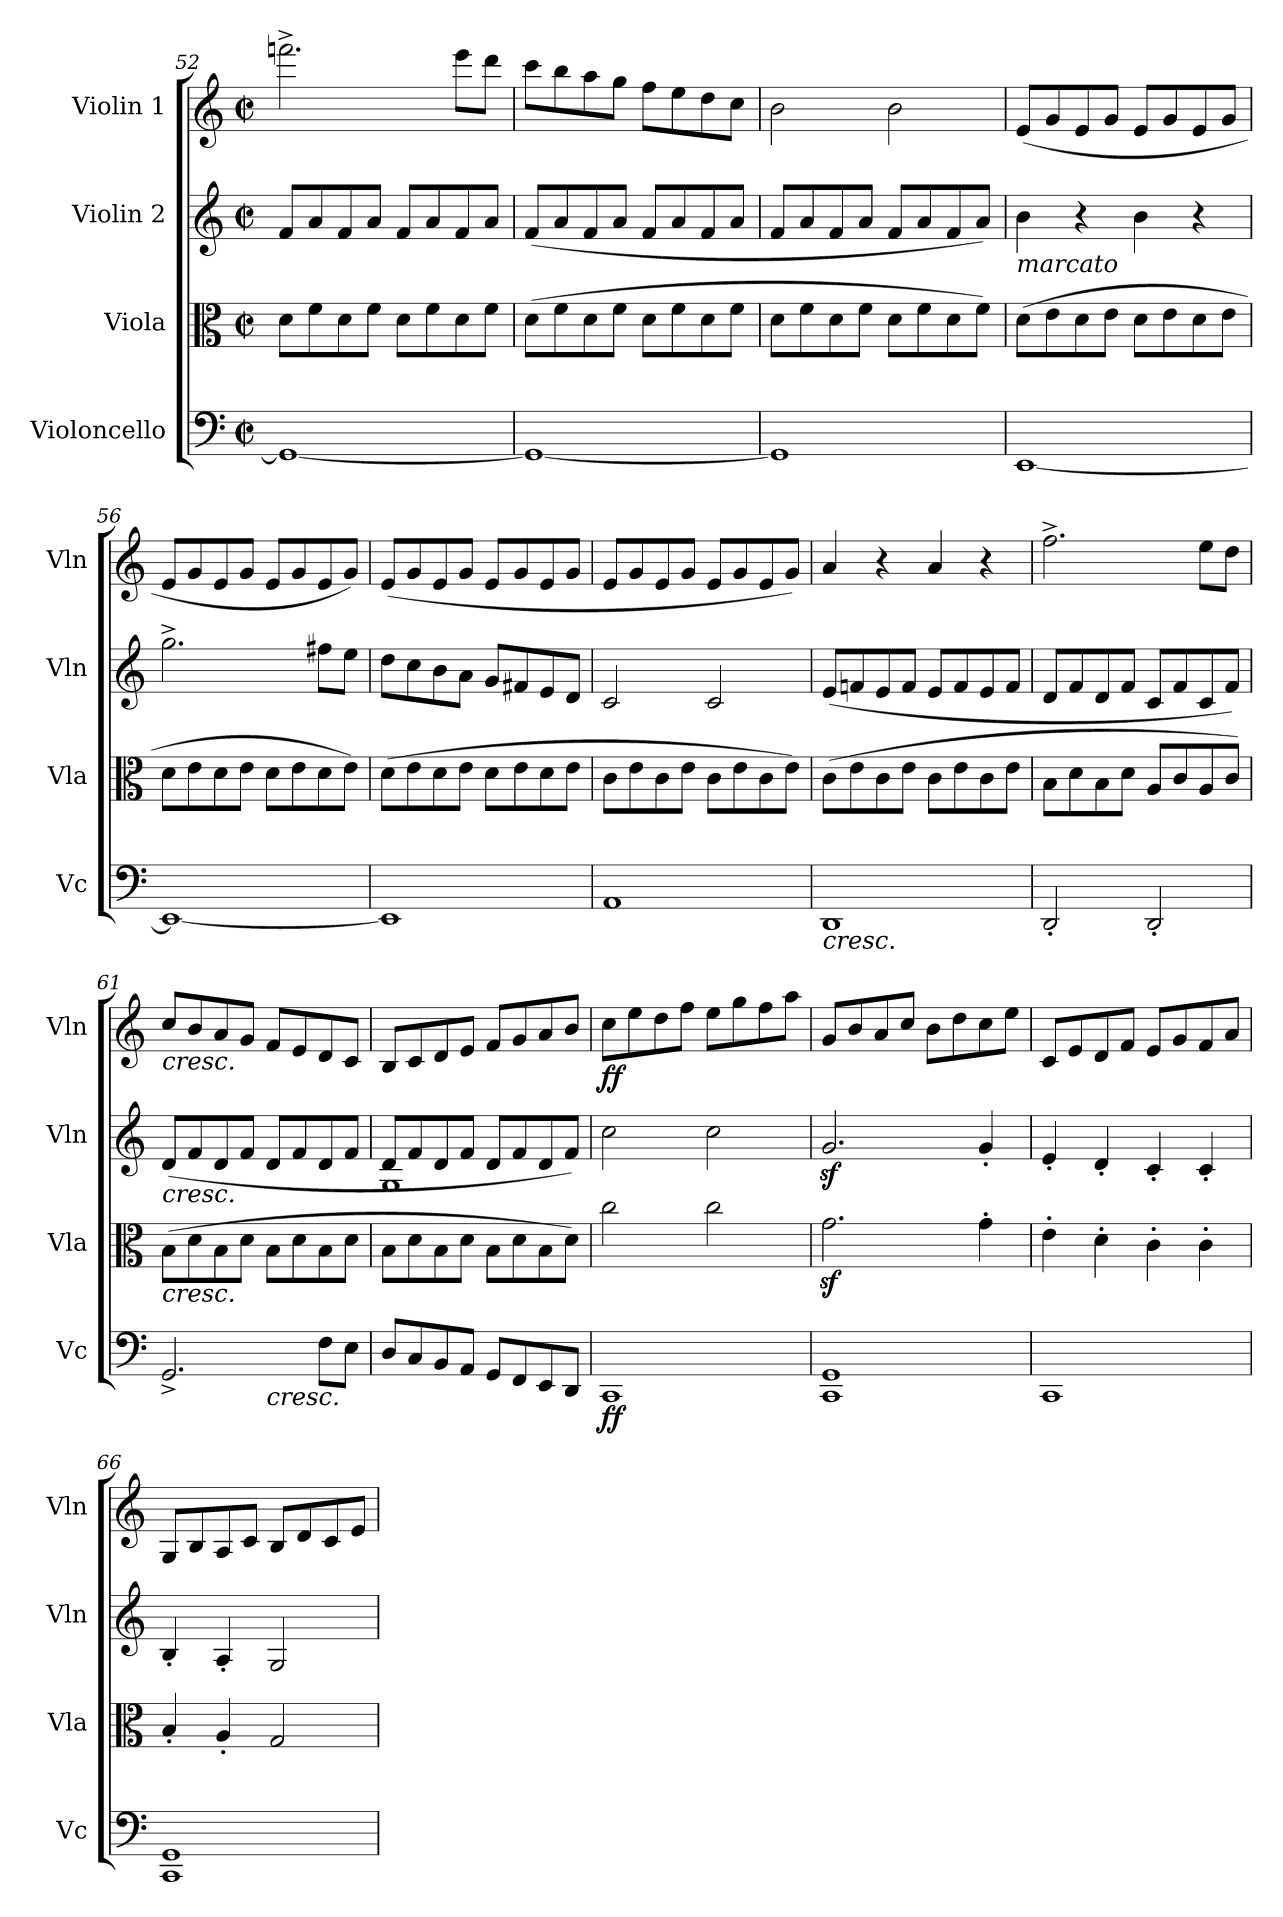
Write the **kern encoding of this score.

**kern	**dynam	**kern	**dynam	**kern	**dynam	**kern	**dynam
*part4	*part4	*part3	*part3	*part2	*part2	*part1	*part1
*staff4	*staff4	*staff3	*staff3	*staff2	*staff2	*staff1	*staff1
*I"Violoncello	*	*I"Viola	*	*I"Violin 2	*	*I"Violin 1	*
*I'Vc	*	*I'Vla	*	*I'Vln	*	*I'Vln	*
!!LO:LB:g=z
*clefF4	*	*clefC3	*	*clefG2	*	*clefG2	*
*k[]	*	*k[]	*	*k[]	*	*k[]	*
*M2/2	*	*M2/2	*	*M2/2	*	*M2/2	*
*met(c|)	*	*met(c|)	*	*met(c|)	*	*met(c|)	*
=52	=52	=52	=52	=52	=52	=52	=52
1GG_	.	8d\L	.	8f/L	.	2.fffn^\	.
.	.	8f\	.	8a/	.	.	.
.	.	8d\	.	8f/	.	.	.
.	.	8f\J	.	8a/J	.	.	.
.	.	8d\L	.	8f/L	.	.	.
.	.	8f\	.	8a/	.	.	.
.	.	8d\	.	8f/	.	8eee\L	.
.	.	8f\J	.	8a/J	.	8ddd\J	.
=53	=53	=53	=53	=53	=53	=53	=53
1GG_	.	(8d\L	.	(8f/L	.	8ccc\L	.
.	.	8f\	.	8a/	.	8bb\	.
.	.	8d\	.	8f/	.	8aa\	.
.	.	8f\J	.	8a/J	.	8gg\J	.
.	.	8d\L	.	8f/L	.	8ff\L	.
.	.	8f\	.	8a/	.	8ee\	.
.	.	8d\	.	8f/	.	8dd\	.
.	.	8f\J	.	8a/J	.	8cc\J	.
=54	=54	=54	=54	=54	=54	=54	=54
1GG]	.	8d\L	.	8f/L	.	2b\	.
.	.	8f\	.	8a/	.	.	.
.	.	8d\	.	8f/	.	.	.
.	.	8f\J	.	8a/J	.	.	.
.	.	8d\L	.	8f/L	.	2b\	.
.	.	8f\	.	8a/	.	.	.
.	.	8d\	.	8f/	.	.	.
.	.	8f\J)	.	8a/J)	.	.	.
=55	=55	=55	=55	=55	=55	=55	=55
!	!	!	!	!LO:TX:b:i:t=marcato	!	!	!
[1EE	.	(8d\L	.	4b\	.	(8e/L	.
.	.	8e\	.	.	.	8g/	.
.	.	8d\	.	4r	.	8e/	.
.	.	8e\J	.	.	.	8g/J	.
.	.	8d\L	.	4b\	.	8e/L	.
.	.	8e\	.	.	.	8g/	.
.	.	8d\	.	4r	.	8e/	.
.	.	8e\J	.	.	.	8g/J	.
=56	=56	=56	=56	=56	=56	=56	=56
1EE_	.	8d\L	.	2.gg^\	.	8e/L	.
.	.	8e\	.	.	.	8g/	.
.	.	8d\	.	.	.	8e/	.
.	.	8e\J	.	.	.	8g/J	.
.	.	8d\L	.	.	.	8e/L	.
.	.	8e\	.	.	.	8g/	.
.	.	8d\	.	8ff#X\L	.	8e/	.
.	.	8e\J)	.	8ee\J	.	8g/J)	.
!!LO:LB:g=z
=57	=57	=57	=57	=57	=57	=57	=57
1EE]	.	(8d\L	.	8dd\L	.	(8e/L	.
.	.	8e\	.	8cc\	.	8g/	.
.	.	8d\	.	8b\	.	8e/	.
.	.	8e\J	.	8a\J	.	8g/J	.
.	.	8d\L	.	8g/L	.	8e/L	.
.	.	8e\	.	8f#X/	.	8g/	.
.	.	8d\	.	8e/	.	8e/	.
.	.	8e\J	.	8d/J	.	8g/J	.
=58	=58	=58	=58	=58	=58	=58	=58
1AA	.	8c\L	.	2c/	.	8e/L	.
.	.	8e\	.	.	.	8g/	.
.	.	8c\	.	.	.	8e/	.
.	.	8e\J	.	.	.	8g/J	.
.	.	8c\L	.	2c/	.	8e/L	.
.	.	8e\	.	.	.	8g/	.
.	.	8c\	.	.	.	8e/	.
.	.	8e\J)	.	.	.	8g/J)	.
=59	=59	=59	=59	=59	=59	=59	=59
!LO:TX:b:i:t=cresc.	!	!	!	!	!	!	!
1DD	.	(8c\L	.	(8e/L	.	4a/	.
.	.	8e\	.	8fn/	.	.	.
.	.	8c\	.	8e/	.	4r	.
.	.	8e\J	.	8f/J	.	.	.
.	.	8c\L	.	8e/L	.	4a/	.
.	.	8e\	.	8f/	.	.	.
.	.	8c\	.	8e/	.	4r	.
.	.	8e\J	.	8f/J	.	.	.
!!LO:LB:g=z
=60	=60	=60	=60	=60	=60	=60	=60
2DD'/	.	8B\L	.	8d/L	.	2.ff^\	.
.	.	8d\	.	8f/	.	.	.
.	.	8B\	.	8d/	.	.	.
.	.	8d\J	.	8f/J	.	.	.
2DD'/	.	8A/L	.	8c/L	.	.	.
.	.	8c/	.	8f/	.	.	.
.	.	8A/	.	8c/	.	8ee\L	.
.	.	8c/J)	.	8f/J)	.	8dd\J	.
=61	=61	=61	=61	=61	=61	=61	=61
*^	*	*	*	*	*	*	*
!	!	!	!	!	!	!	!LO:TX:b:i:t=cresc.	!
!	!	!	!	!	!LO:TX:b:i:t=cresc.	!	!	!
!	!	!	!LO:TX:b:i:t=cresc.	!	!	!	!	!
2.GG^/	2ryy	.	(8B\L	.	(8d/L	.	8cc/L	.
.	.	.	8d\	.	8f/	.	8b/	.
.	.	.	8B\	.	8d/	.	8a/	.
.	.	.	8d\J	.	8f/J	.	8g/J	.
!	!LO:TX:b:i:t=cresc.	!	!	!	!	!	!	!
.	2ryy	.	8B\L	.	8d/L	.	8f/L	.
.	.	.	8d\	.	8f/	.	8e/	.
8F\L	.	.	8B\	.	8d/	.	8d/	.
8E\J	.	.	8d\J	.	8f/J	.	8c/J	.
*v	*v	*	*	*	*	*	*	*
=62	=62	=62	=62	=62	=62	=62	=62
*	*	*	*	*^	*	*	*
8D/L	.	8B\L	.	8d/L	1G	.	8B/L	.
8C/	.	8d\	.	8f/	.	.	8c/	.
8BB/	.	8B\	.	8d/	.	.	8d/	.
8AA/J	.	8d\J	.	8f/J	.	.	8e/J	.
8GG/L	.	8B\L	.	8d/L	.	.	8f/L	.
8FF/	.	8d\	.	8f/	.	.	8g/	.
8EE/	.	8B\	.	8d/	.	.	8a/	.
8DD/J	.	8d\J)	.	8f/J)	.	.	8b/J	.
*	*	*	*	*v	*v	*	*	*
=63	=63	=63	=63	=63	=63	=63	=63
!	!LO:DY:b	!	!LO:DY:b	!	!	!	!
!	!	!	!LO:DY:n=1:b	!	!LO:DY:b	!	!
!	!	!	!	!	!LO:DY:n=1:b	!	!LO:DY:b
1CC	ff	2cc\	ff other-dynamics	2cc\	ff other-dynamics	8cc\L	ff
.	.	.	.	.	.	8ee\	.
.	.	.	.	.	.	8dd\	.
.	.	.	.	.	.	8ff\J	.
.	.	2cc\	.	2cc\	.	8ee\L	.
.	.	.	.	.	.	8gg\	.
.	.	.	.	.	.	8ff\	.
.	.	.	.	.	.	8aa\J	.
=64	=64	=64	=64	=64	=64	=64	=64
1CC 1GG	.	2.gz<\	.	2.gz</	.	8g/L	.
.	.	.	.	.	.	8b/	.
.	.	.	.	.	.	8a/	.
.	.	.	.	.	.	8cc/J	.
.	.	.	.	.	.	8b\L	.
.	.	.	.	.	.	8dd\	.
.	.	4g'\	.	4g'/	.	8cc\	.
.	.	.	.	.	.	8ee\J	.
!!LO:LB:g=z
=65	=65	=65	=65	=65	=65	=65	=65
1CC	.	4e'\	.	4e'/	.	8c/L	.
.	.	.	.	.	.	8e/	.
.	.	4d'\	.	4d'/	.	8d/	.
.	.	.	.	.	.	8f/J	.
.	.	4c'\	.	4c'/	.	8e/L	.
.	.	.	.	.	.	8g/	.
.	.	4c'\	.	4c'/	.	8f/	.
.	.	.	.	.	.	8a/J	.
=66	=66	=66	=66	=66	=66	=66	=66
1CC 1GG	.	4B'/	.	4B'/	.	8G/L	.
.	.	.	.	.	.	8B/	.
.	.	4A'/	.	4A'/	.	8A/	.
.	.	.	.	.	.	8c/J	.
.	.	2G/	.	2G/	.	8B/L	.
.	.	.	.	.	.	8d/	.
.	.	.	.	.	.	8c/	.
.	.	.	.	.	.	8e/J	.
=	=	=	=	=	=	=	=
*-	*-	*-	*-	*-	*-	*-	*-
